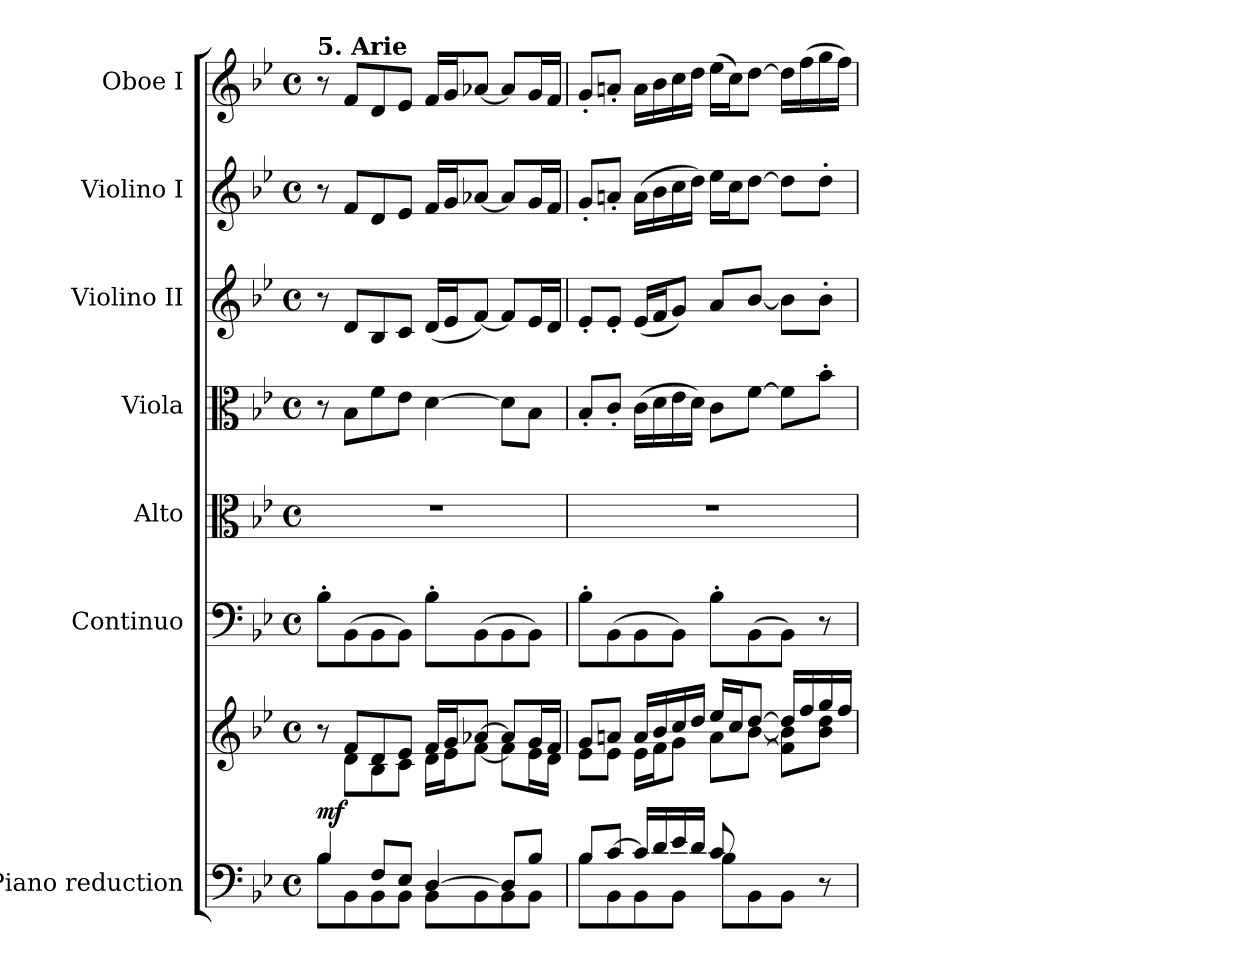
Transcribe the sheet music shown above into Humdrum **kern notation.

**kern	**kern	**dynam	**kern	**kern	**kern	**kern	**kern	**kern
*part7	*part7	*part7	*part6	*part5	*part4	*part3	*part2	*part1
*staff8	*staff7	*staff7/8	*staff6	*staff5	*staff4	*staff3	*staff2	*staff1
*I"Piano reduction	*	*	*I"Continuo	*I"Alto	*I"Viola	*I"Violino II	*I"Violino I	*I"Oboe I
*I'Pno	*	*	*	*	*I'Vla	*I'Vln	*I'Vln	*I'Ob
*clefF4	*clefG2	*	*clefF4	*clefC3	*clefC3	*clefG2	*clefG2	*clefG2
*k[b-e-]	*k[b-e-]	*	*k[b-e-]	*k[b-e-]	*k[b-e-]	*k[b-e-]	*k[b-e-]	*k[b-e-]
*M4/4	*M4/4	*	*M4/4	*M4/4	*M4/4	*M4/4	*M4/4	*M4/4
*met(c)	*met(c)	*	*met(c)	*met(c)	*met(c)	*met(c)	*met(c)	*met(c)
=1	=1	=1	=1	=1	=1	=1	=1	=1
*^	*^	*	*	*	*	*	*	*
!	!	!	!	!	!	!	!	!	!	!LO:TX:a:B:t=5. Arie
!	!	!	!	!LO:DY:b	!	!	!	!	!	!
4B-/	8B-\L	8r	8ryy	mf	8B-'\L	1r	8r	8r	8r	8r
.	8BB-\	8f/L	8d\L	.	(>8BB-\	.	8B-\L	8d/L	8f/L	8f/L
8F/L	8BB-\	8d/	8B-\	.	8BB-\	.	8f\	8B-/	8d/	8d/
8E-/J	8BB-\J	8e-/J	8c\J	.	8BB-\J)	.	8e-\J	8c/J	8e-/J	8e-/J
[4D/	8BB-\L	16f/LL	16d\LL	.	8B-'\L	.	[4d\	(<16d/LL	16f/LL	16f/LL
.	.	16g/J	16e-\J	.	.	.	.	16e-/J	16g/J	16g/J
.	8BB-\	[8a-X/J	[8f\J	.	(>8BB-\	.	.	[8f/J)	[8a-X/J	[8a-X/J
8D/L]	8BB-\	8a-/L]	8f\L]	.	8BB-\	.	8d\L]	8f/L]	8a-/L]	8a-/L]
8B-/J	8BB-\J	16g/L	16e-\L	.	8BB-\J)	.	8B-\J	16e-/L	16g/L	16g/L
.	.	16f/JJ	16d\JJ	.	.	.	.	16d/JJ	16f/JJ	16f/JJ
=2	=2	=2	=2	=2	=2	=2	=2	=2	=2	=2
*	*	*	*^	*	*	*	*	*	*	*
8B-/L	8B-\L	8g/L	8e-\L	8ryy	.	8B-'\L	1r	8B-'/L	8e-'/L	8g'/L	8g'/L
*	*	*	*v	*v	*	*	*	*	*	*	*
[8c/J	8BB-\	8an/J	8e-\J	.	(>8BB-\	.	8c'/J	8e-'/J	8an'/J	8an'/J
16c/LL]	8BB-\	16a/LL	16e-\LL	.	8BB-\	.	(>16c\LL	(<16e-/LL	(>16a\LL	16a\LL
16d/	.	16b-/	16f\J	.	.	.	16d\	16f/J	16b-\	16b-\
16e-/	8BB-\J	16cc/	8g\J	.	8BB-\J)	.	16e-\	8g/J)	16cc\	16cc\
16d/JJ	.	16dd/JJ	.	.	.	.	16d\JJ)	.	16dd\JJ)	16dd\JJ
8c/L	8B-\L	16ee-/LL	8a\L	.	8B-'\L	.	8c\L	8a/L	16ee-\LL	(>16ee-\LL
.	.	16cc/J	.	.	.	.	.	.	16cc\J	16cc\J)
*	*	*	*^	*	*	*	*	*	*	*
8ryy	8BB-\	[8dd/J	[8b-\J	[8f\J	.	(>8BB-\	.	[8f\J	[8b-/J	[8dd\J	[8dd\J
8ryy	8BB-\J	16dd/LL]	8f\] 8b-\]L	4ryy	.	8BB-\J)	.	8f\L]	8b-\L]	8dd\L]	16dd\LL]
.	.	16ff/	.	.	.	.	.	.	.	.	(>16ff\
8r	8ryy	16gg/	8b-\ 8dd\J	.	.	8r	.	8b-'\J	8b-'\J	8dd'\J	16gg\
.	.	16ff/JJ	.	.	.	.	.	.	.	.	16ff\JJ)
*v	*v	*	*	*	*	*	*	*	*	*	*
*	*v	*v	*v	*	*	*	*	*	*	*
=	=	=	=	=	=	=	=	=
*-	*-	*-	*-	*-	*-	*-	*-	*-
